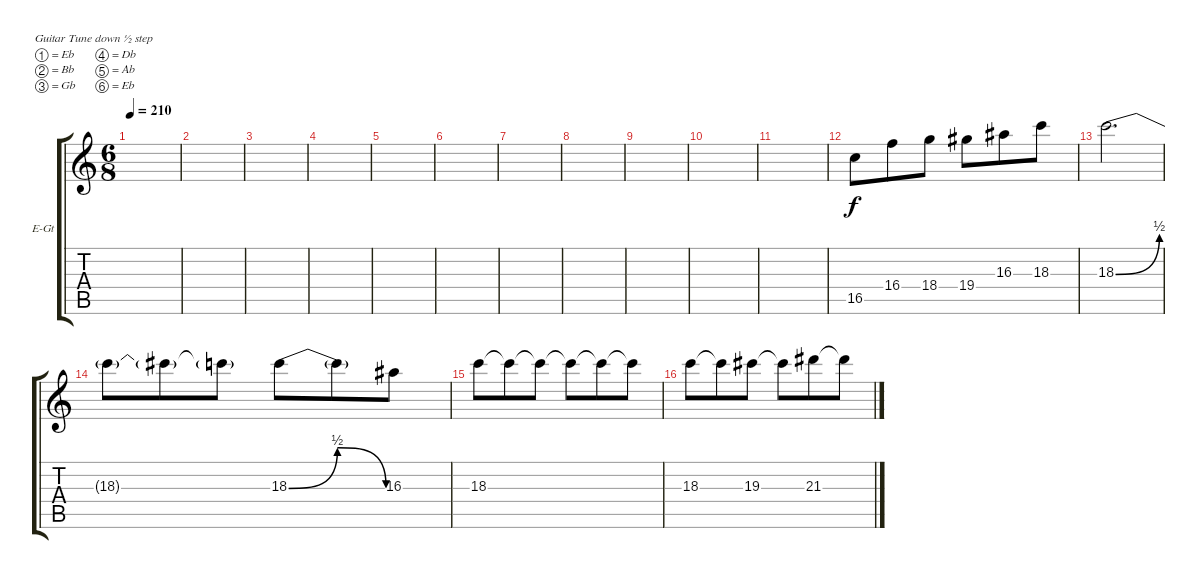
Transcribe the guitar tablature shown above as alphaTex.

\bracketExtendMode groupsimilarinstruments
\firstSystemTrackNameOrientation horizontal
\otherSystemsTrackNameOrientation horizontal
\track ("solo" "E-Gt") {instrument distortionguitar}
\staff {score tabs}
\tuning (Eb4 Bb3 Gb3 Db3 Ab2 Eb2)
\ts (6 8)
\tempo 210
\clef g2
\ks c
|
|
|
|
|
|
|
|
|
|
|
16.5.8 16.4.8 18.4.8 19.4.8 16.3.8 18.3.8 |
18.3{be (bend 0 0 39 2)}.2{d} |
18.3{t}.8 18.3{t}.8 18.3{t}.8 18.3{be (bendrelease 0 0 14.399999999999999 2 20.4 2 30 0)}.8 18.3{t}.8 16.3.8 |
18.3.8 18.3{t}.8 18.3{t}.8 18.3{t}.8 18.3{t}.8 18.3{t}.8 |
18.3.8 18.3{t}.8 19.3.8 19.3{t}.8 21.3.8 21.3{t}.8
